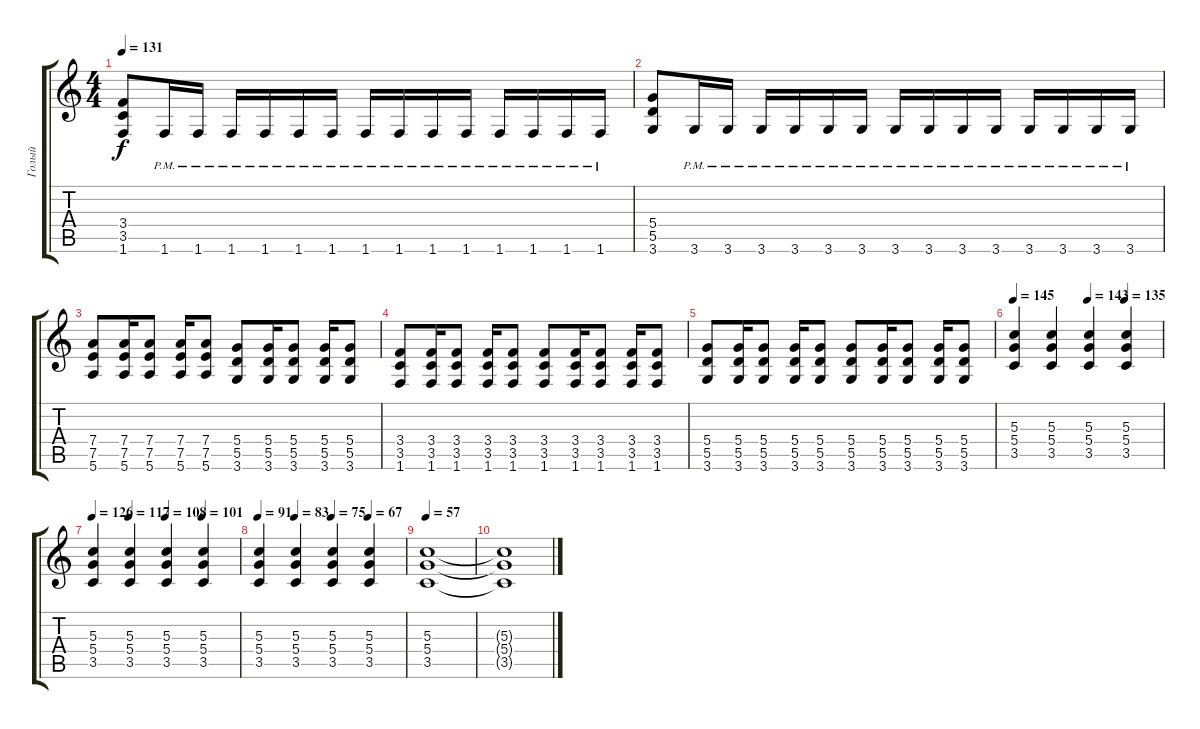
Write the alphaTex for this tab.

\track ("Голый" "Голый") {instrument distortionguitar}
\staff {score tabs}
\tuning (E4 B3 G3 D3 A2 E2) {hide}
\ts (4 4)
\tempo 131
\clef g2
\ks c
(3.4 3.5 1.6).8{dy f} 1.6{pm}.16 1.6{pm}.16 1.6{pm}.16 1.6{pm}.16 1.6{pm}.16 1.6{pm}.16 1.6{pm}.16 1.6{pm}.16 1.6{pm}.16 1.6{pm}.16 1.6{pm}.16 1.6{pm}.16 1.6{pm}.16 1.6{pm}.16 |
(5.4 5.5 3.6).8 3.6{pm}.16 3.6{pm}.16 3.6{pm}.16 3.6{pm}.16 3.6{pm}.16 3.6{pm}.16 3.6{pm}.16 3.6{pm}.16 3.6{pm}.16 3.6{pm}.16 3.6{pm}.16 3.6{pm}.16 3.6{pm}.16 3.6{pm}.16 |
(7.4 7.5 5.6).8 (7.4 7.5 5.6).16 (7.4 7.5 5.6).8 (7.4 7.5 5.6).16 (7.4 7.5 5.6).8 (5.4 5.5 3.6).8 (5.4 5.5 3.6).16 (5.4 5.5 3.6).8 (5.4 5.5 3.6).16 (5.4 5.5 3.6).8 |
(3.4 3.5 1.6).8 (3.4 3.5 1.6).16 (3.4 3.5 1.6).8 (3.4 3.5 1.6).16 (3.4 3.5 1.6).8 (3.4 3.5 1.6).8 (3.4 3.5 1.6).16 (3.4 3.5 1.6).8 (3.4 3.5 1.6).16 (3.4 3.5 1.6).8 |
(5.4 5.5 3.6).8 (5.4 5.5 3.6).16 (5.4 5.5 3.6).8 (5.4 5.5 3.6).16 (5.4 5.5 3.6).8 (5.4 5.5 3.6).8 (5.4 5.5 3.6).16 (5.4 5.5 3.6).8 (5.4 5.5 3.6).16 (5.4 5.5 3.6).8 |
\tempo 145
\tempo (143 0.5)
\tempo (135 0.75)
(5.3 5.4 3.5).4 (5.3 5.4 3.5).4 (5.3 5.4 3.5).4 (5.3 5.4 3.5).4 |
\tempo 126
\tempo (117 0.25)
\tempo (108 0.5)
\tempo (101 0.75)
(5.3 5.4 3.5).4 (5.3 5.4 3.5).4 (5.3 5.4 3.5).4 (5.3 5.4 3.5).4 |
\tempo 91
\tempo (83 0.25)
\tempo (75 0.5)
\tempo (67 0.75)
(5.3 5.4 3.5).4 (5.3 5.4 3.5).4 (5.3 5.4 3.5).4 (5.3 5.4 3.5).4 |
\tempo 57
(5.3 5.4 3.5).1 |
(5.3{t} 5.4{t} 3.5{t}).1
